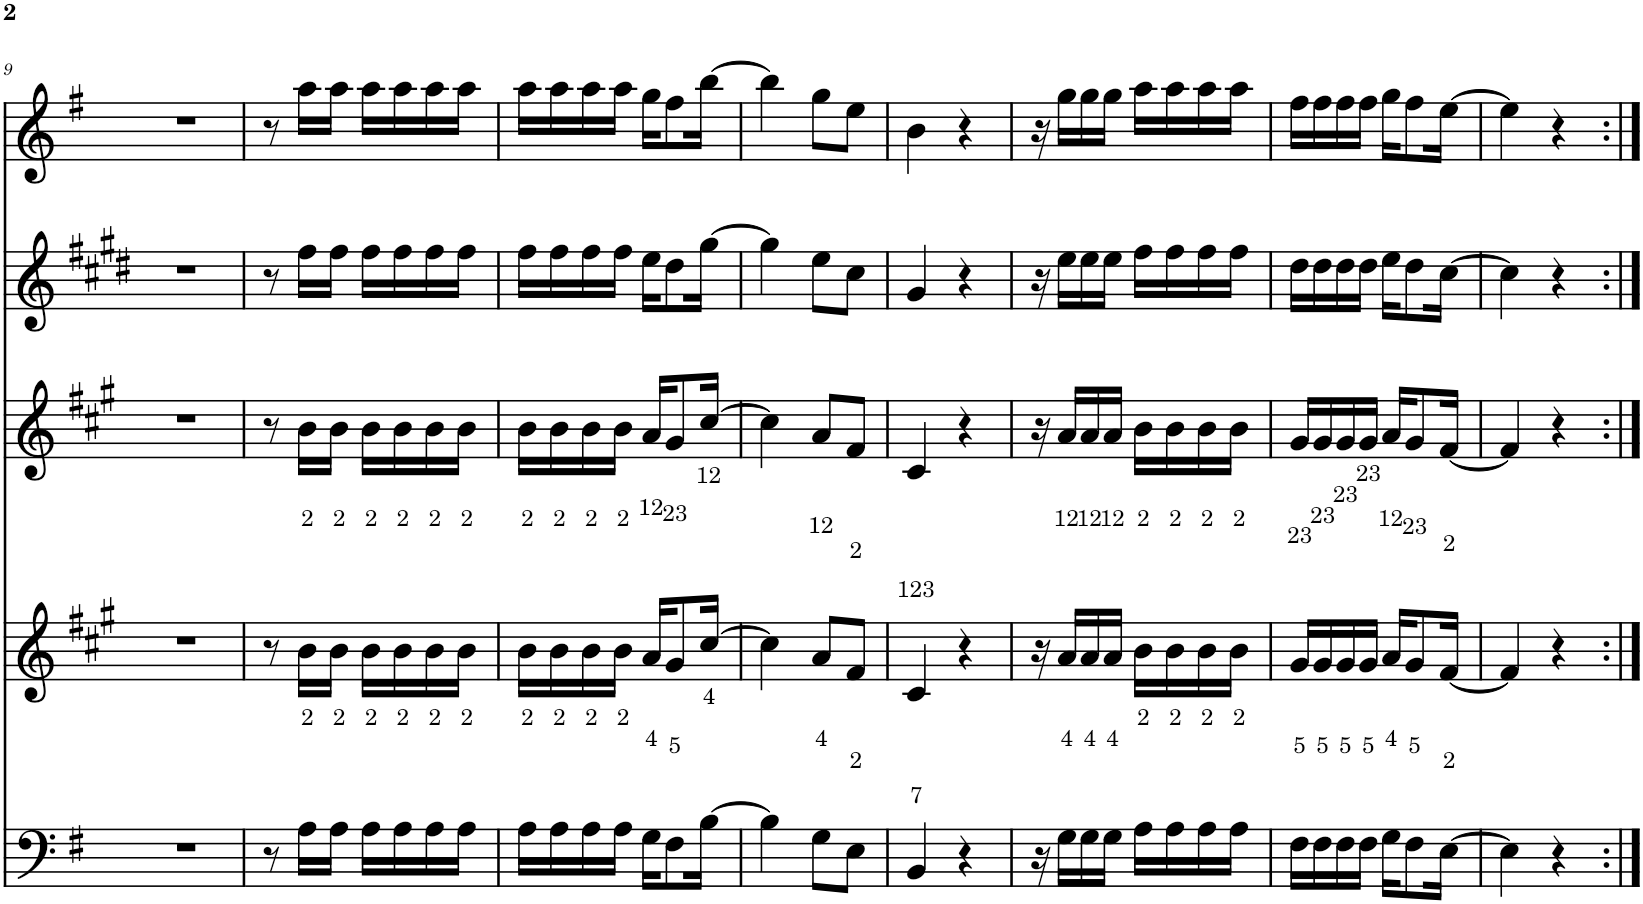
**kern	**kern	**kern	**kern	**kern
*part5	*part4	*part3	*part2	*part1
*staff5	*staff4	*staff3	*staff2	*staff1
*I"Trombone	*I"Trompete Bb	*I"Saxofone Tenor	*I"Saxofone Alto	*I"Flauta Transversal
*I'Trb	*I'Tpt	*	*	*I'Fl
!!LO:PB:g=z
*clefF4	*clefG2	*clefG2	*clefG2	*clefG2
*	*Trd1c2	*Trd8c14	*Trd5c9	*
*k[f#]	*k[f#c#g#]	*k[f#c#g#]	*k[f#c#g#d#]	*k[f#]
*M2/4	*M2/4	*M2/4	*M2/4	*M2/4
=9	=9	=9	=9	=9
2r	2r	2r	2r	2r
=10	=10	=10	=10	=10
8r	8r	8r	8r	8r
16A\LL	16b\LL	16b\LL	16ff#\LL	16aa\LL
16A\JJ	16b\JJ	16b\JJ	16ff#\JJ	16aa\JJ
16A\LL	16b\LL	16b\LL	16ff#\LL	16aa\LL
16A\	16b\	16b\	16ff#\	16aa\
16A\	16b\	16b\	16ff#\	16aa\
16A\JJ	16b\JJ	16b\JJ	16ff#\JJ	16aa\JJ
=11	=11	=11	=11	=11
16A\LL	16b\LL	16b\LL	16ff#\LL	16aa\LL
16A\	16b\	16b\	16ff#\	16aa\
16A\	16b\	16b\	16ff#\	16aa\
16A\JJ	16b\JJ	16b\JJ	16ff#\JJ	16aa\JJ
16G\KL	16a/KL	16a/KL	16ee\KL	16gg\KL
8F#\	8g#/	8g#/	8dd#\	8ff#\
[16B\Jk	[16cc#/Jk	[16cc#/Jk	[16gg#\Jk	[16bb\Jk
=12	=12	=12	=12	=12
4B\]	4cc#\]	4cc#\]	4gg#\]	4bb\]
8G\L	8a/L	8a/L	8ee\L	8gg\L
8E\J	8f#/J	8f#/J	8cc#\J	8ee\J
=13	=13	=13	=13	=13
4BB/	4c#/	4c#/	4g#/	4b\
4r	4r	4r	4r	4r
=14	=14	=14	=14	=14
16r	16r	16r	16r	16r
16G\LL	16a/LL	16a/LL	16ee\LL	16gg\LL
16G\	16a/	16a/	16ee\	16gg\
16G\JJ	16a/JJ	16a/JJ	16ee\JJ	16gg\JJ
16A\LL	16b\LL	16b\LL	16ff#\LL	16aa\LL
16A\	16b\	16b\	16ff#\	16aa\
16A\	16b\	16b\	16ff#\	16aa\
16A\JJ	16b\JJ	16b\JJ	16ff#\JJ	16aa\JJ
=15	=15	=15	=15	=15
16F#\LL	16g#/LL	16g#/LL	16dd#\LL	16ff#\LL
16F#\	16g#/	16g#/	16dd#\	16ff#\
16F#\	16g#/	16g#/	16dd#\	16ff#\
16F#\JJ	16g#/JJ	16g#/JJ	16dd#\JJ	16ff#\JJ
16G\KL	16a/KL	16a/KL	16ee\KL	16gg\KL
8F#\	8g#/	8g#/	8dd#\	8ff#\
[16E\Jk	[16f#/Jk	[16f#/Jk	[16cc#\Jk	[16ee\Jk
=16	=16	=16	=16	=16
4E\]	4f#/]	4f#/]	4cc#\]	4ee\]
4r	4r	4r	4r	4r
=:|!	=:|!	=:|!	=:|!	=:|!
*-	*-	*-	*-	*-
